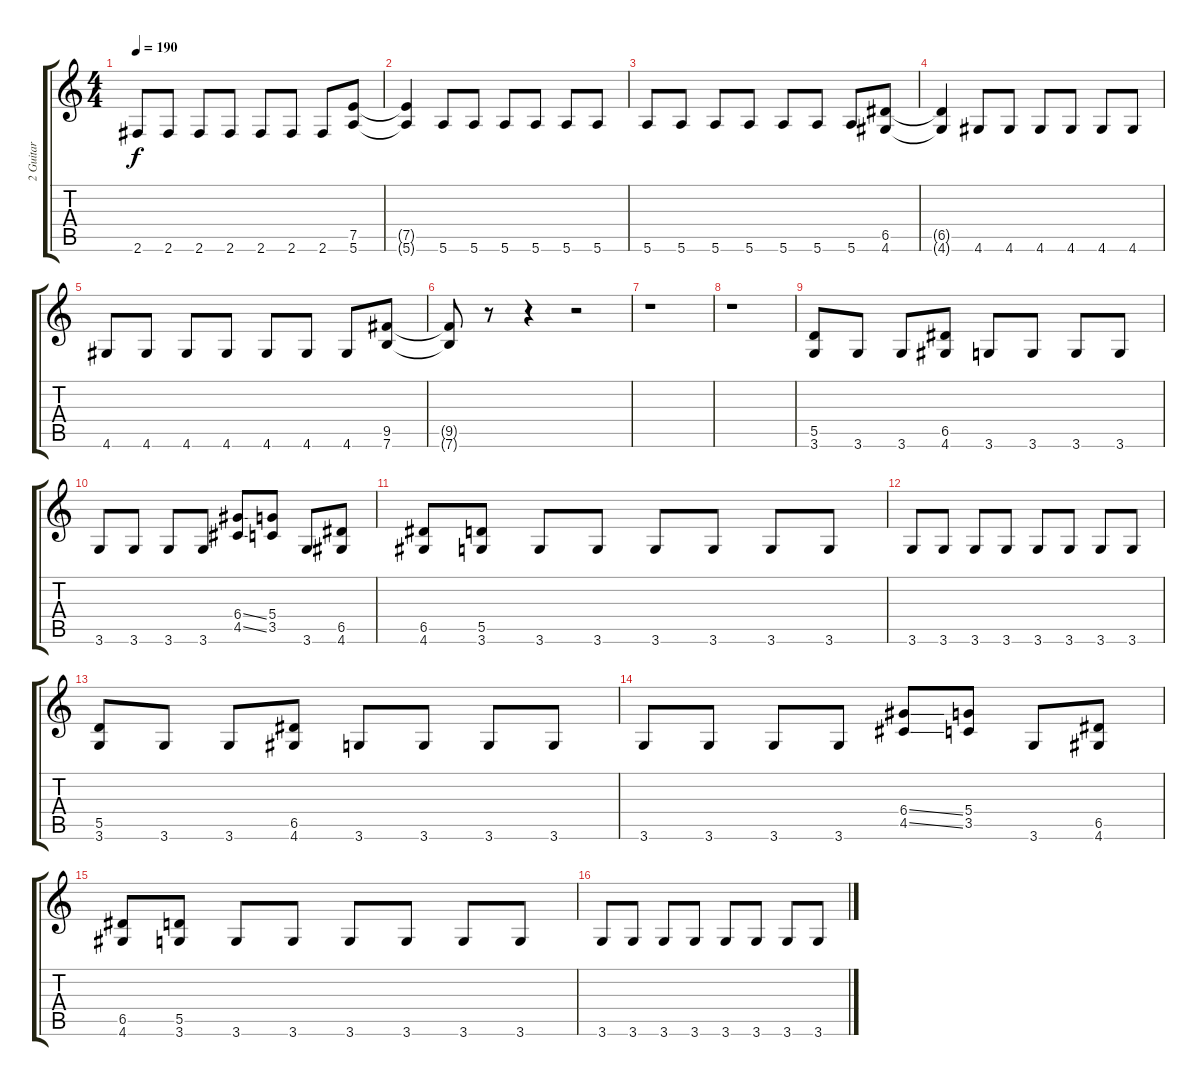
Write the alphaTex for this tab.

\track ("2 Guitar" "2 Guitar") {instrument distortionguitar}
\staff {score tabs}
\tuning (E4 B3 G3 D3 A2 E2) {hide}
\ts (4 4)
\tempo 190
\clef g2
\ks c
2.6.8{dy f} 2.6.8 2.6.8 2.6.8 2.6.8 2.6.8 2.6.8 (7.5 5.6).8 |
(7.5{t} 5.6{t}).4 5.6.8 5.6.8 5.6.8 5.6.8 5.6.8 5.6.8 |
5.6.8 5.6.8 5.6.8 5.6.8 5.6.8 5.6.8 5.6.8 (6.5 4.6).8 |
(6.5{t} 4.6{t}).4 4.6.8 4.6.8 4.6.8 4.6.8 4.6.8 4.6.8 |
4.6.8 4.6.8 4.6.8 4.6.8 4.6.8 4.6.8 4.6.8 (9.5 7.6).8 |
(9.5{t} 7.6{t}).8 r.8 r.4 r.2 |
r.1 |
r.1 |
(5.5 3.6).8 3.6.8 3.6.8 (6.5 4.6).8 3.6.8 3.6.8 3.6.8 3.6.8 |
3.6.8 3.6.8 3.6.8 3.6.8 (6.4{ss} 4.5{ss}).8 (5.4 3.5).8 3.6.8 (6.5 4.6).8 |
(6.5 4.6).8 (5.5 3.6).8 3.6.8 3.6.8 3.6.8 3.6.8 3.6.8 3.6.8 |
3.6.8 3.6.8 3.6.8 3.6.8 3.6.8 3.6.8 3.6.8 3.6.8 |
(5.5 3.6).8 3.6.8 3.6.8 (6.5 4.6).8 3.6.8 3.6.8 3.6.8 3.6.8 |
3.6.8 3.6.8 3.6.8 3.6.8 (6.4{ss} 4.5{ss}).8 (5.4 3.5).8 3.6.8 (6.5 4.6).8 |
(6.5 4.6).8 (5.5 3.6).8 3.6.8 3.6.8 3.6.8 3.6.8 3.6.8 3.6.8 |
3.6.8 3.6.8 3.6.8 3.6.8 3.6.8 3.6.8 3.6.8 3.6.8
